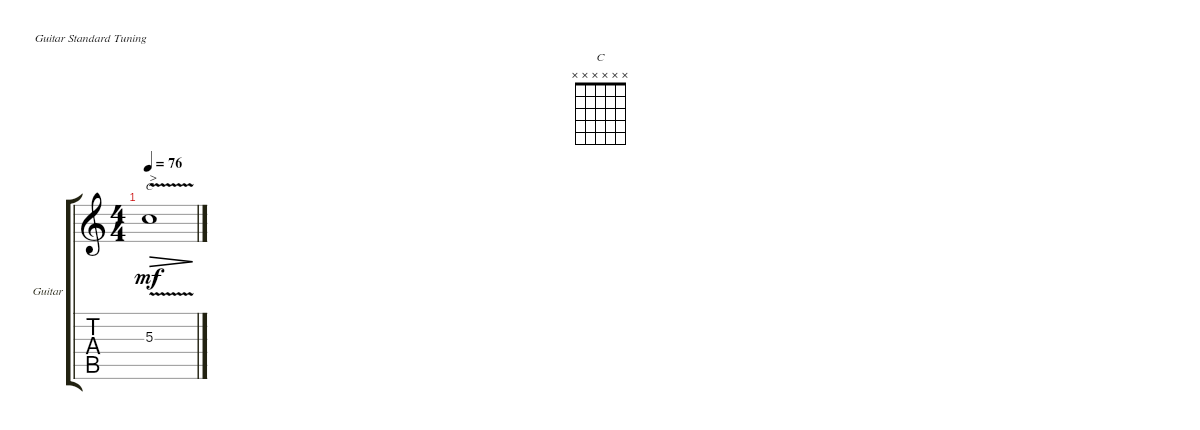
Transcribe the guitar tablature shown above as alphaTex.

\defaultSystemsLayout 4
\bracketExtendMode groupsimilarinstruments
\firstSystemTrackNameOrientation horizontal
\otherSystemsTrackNameOrientation horizontal
\track ("Guitar" "Guitar") {instrument acousticguitarsteel}
\staff {score tabs}
\tuning (E4 B3 G3 D3 A2 E2)
\chord ("C" x x x x x x)
\ts (4 4)
\tempo 76
\clef g2
\ks c
5.3{v}.1{ch "C" txt ">" dec dy mf}
